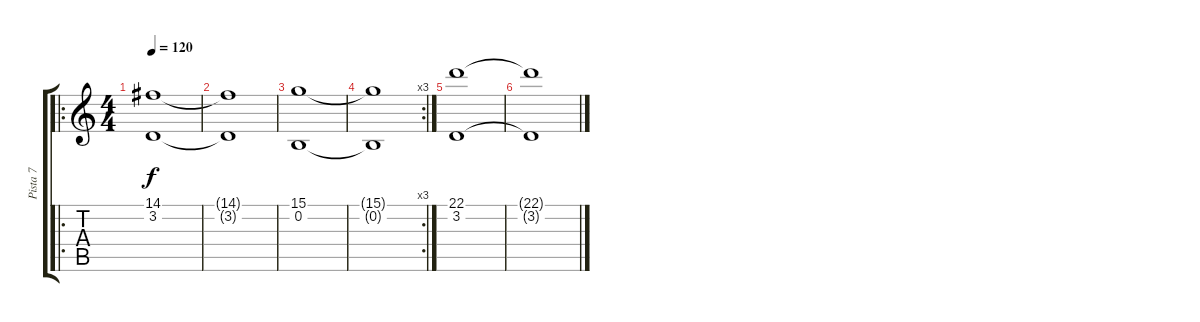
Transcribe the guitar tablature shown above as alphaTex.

\track ("Pista 7" "Pista 7") {instrument stringensemble1}
\staff {score tabs}
\tuning (E4 B3 G3 D3 A2 E2) {hide}
\ro
\ts (4 4)
\tempo 120
\clef g2
\ks c
(14.1 3.2).1{dy f} |
(14.1{t} 3.2{t}).1 |
(15.1 0.2).1 |
\rc 3
(15.1{t} 0.2{t}).1 |
(22.1 3.2).1 |
(22.1{t} 3.2{t}).1
